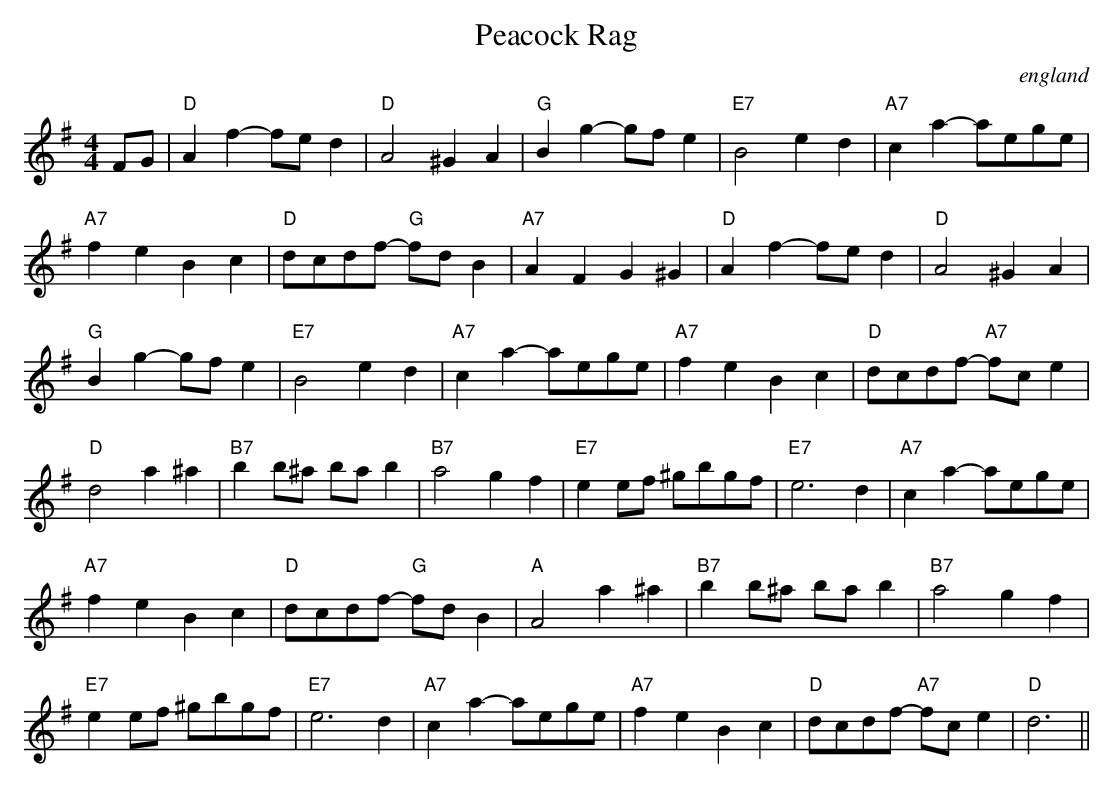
X:1
T:Peacock Rag
O:england
M:4/4
L:1/4
K:G
F/2G/2|"D"Af -f/2e/2d|"D"A2 ^GA|"G"Bg -g/2f/2e|"E7"B2 ed|"A7"ca -a/2e/2g/2e/2|
"A7"fe Bc|"D"d/2c/2d/2f/2 -"G"f/2d/2B|"A7"AF G^G|"D"Af -f/2e/2d|"D"A2 ^GA|
"G"Bg -g/2f/2e|"E7"B2 ed|"A7"ca -a/2e/2g/2e/2|"A7"fe Bc|\
"D"d/2c/2d/2f/2 -"A7"f/2c/2e|
"D"d2 a^a|"B7"bb/2^a/2 b/2a/2b|"B7"a2 gf|"E7"ee/2f/2 ^g/2b/2g/2f/2|"E7"e3d|\
"A7"ca -a/2e/2g/2e/2|
"A7"fe Bc|"D"d/2c/2d/2f/2 -"G"f/2d/2B|"A"A2 a^a|"B7"bb/2^a/2 b/2a/2b|"B7"a2 gf\
|
"E7"ee/2f/2 ^g/2b/2g/2f/2|"E7"e3d|"A7"ca -a/2e/2g/2e/2|"A7"fe Bc|\
"D"d/2c/2d/2f/2 -"A7"f/2c/2e|"D"d3||
